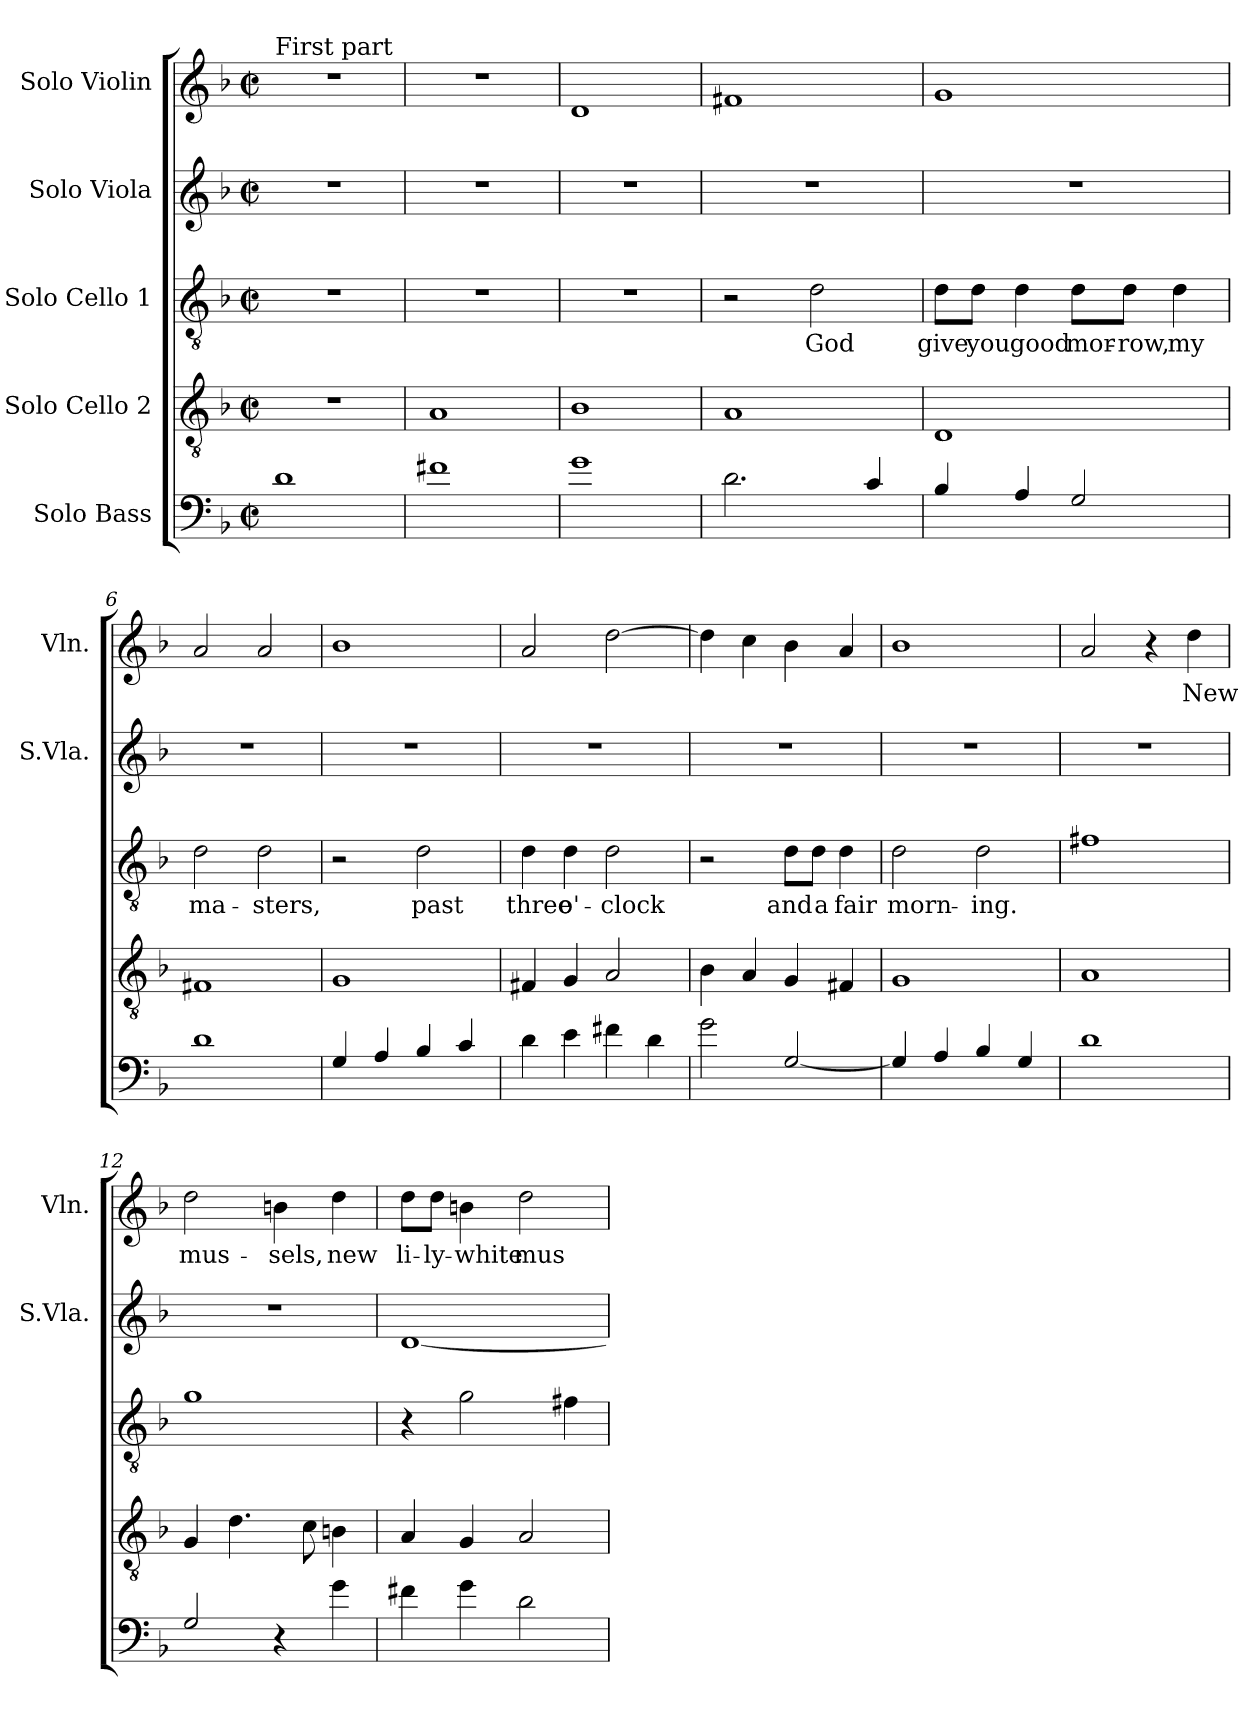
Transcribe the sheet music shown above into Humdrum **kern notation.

**kern	**kern	**kern	**text	**kern	**kern	**text
*part5	*part4	*part3	*part3	*part2	*part1	*part1
*staff5	*staff4	*staff3	*staff3	*staff2	*staff1	*staff1
*I"Solo Bass	*I"Solo Cello 2	*I"Solo Cello 1	*	*I"Solo Viola	*I"Solo Violin	*
*	*	*	*	*I'S.Vla.	*I'Vln.	*
*clefF4	*clefGv2	*clefGv2	*	*clefG2	*clefG2	*
*ITrd7c12	*	*	*	*	*	*
*k[b-]	*k[b-]	*k[b-]	*	*k[b-]	*k[b-]	*
*F:	*F:	*F:	*	*F:	*F:	*
*M2/2	*M2/2	*M2/2	*	*M2/2	*M2/2	*
*met(c|)	*met(c|)	*met(c|)	*	*met(c|)	*met(c|)	*
=1	=1	=1	=1	=1	=1	=1
!	!	!	!	!	!LO:TX:a:t=First part	!
1D	1r	1r	.	1r	1r	.
=2	=2	=2	=2	=2	=2	=2
1F#X	1A	1r	.	1r	1r	.
=3	=3	=3	=3	=3	=3	=3
1G	1B-	1r	.	1r	1d	.
=4	=4	=4	=4	=4	=4	=4
2.D\	1A	2r	.	1r	1f#X	.
.	.	2d\	God	.	.	.
4C/	.	.	.	.	.	.
=5	=5	=5	=5	=5	=5	=5
4BB-/	1D	8d\L	give	1r	1g	.
.	.	8d\J	you	.	.	.
4AA/	.	4d\	good	.	.	.
2GG/	.	8d\L	mor-	.	.	.
.	.	8d\J	-row,	.	.	.
.	.	4d\	my	.	.	.
=6	=6	=6	=6	=6	=6	=6
1D	1F#X	2d\	ma-	1r	2a/	.
.	.	2d\	-sters,	.	2a/	.
=7	=7	=7	=7	=7	=7	=7
4GG/	1G	2r	.	1r	1b-	.
4AA/	.	.	.	.	.	.
4BB-/	.	2d\	past	.	.	.
4C/	.	.	.	.	.	.
!!LO:LB:g=z
=8	=8	=8	=8	=8	=8	=8
4D\	4F#X/	4d\	three	1r	2a/	.
4E\	4G/	4d\	o'-	.	.	.
4F#X\	2A/	2d\	-clock	.	[2dd\	.
4D\	.	.	.	.	.	.
=9	=9	=9	=9	=9	=9	=9
2G\	4B-\	2r	.	1r	4dd\]	.
.	4A/	.	.	.	4cc\	.
[2GG/	4G/	8d\L	and	.	4b-\	.
.	.	8d\J	a	.	.	.
.	4F#X/	4d\	fair	.	4a/	.
=10	=10	=10	=10	=10	=10	=10
4GG/]	1G	2d\	morn-	1r	1b-	.
4AA/	.	.	.	.	.	.
4BB-/	.	2d\	-ing.	.	.	.
4GG/	.	.	.	.	.	.
=11	=11	=11	=11	=11	=11	=11
1D	1A	1f#X	.	1r	2a/	.
.	.	.	.	.	4r	.
.	.	.	.	.	4dd\	New
=12	=12	=12	=12	=12	=12	=12
2GG/	4G/	1g	.	1r	2dd\	mus-
.	4.d\	.	.	.	.	.
4r	.	.	.	.	4bn\	-sels,
.	8c\	.	.	.	.	.
4G\	4Bn\	.	.	.	4dd\	new
=13	=13	=13	=13	=13	=13	=13
4F#X\	4A/	4r	.	[1d	8dd\L	li-
.	.	.	.	.	8dd\J	-ly-
4G\	4G/	2g\	.	.	4bn\	-white
2D\	2A/	.	.	.	2dd\	mus-
.	.	4f#X\	.	.	.	.
=	=	=	=	=	=	=
*-	*-	*-	*-	*-	*-	*-
